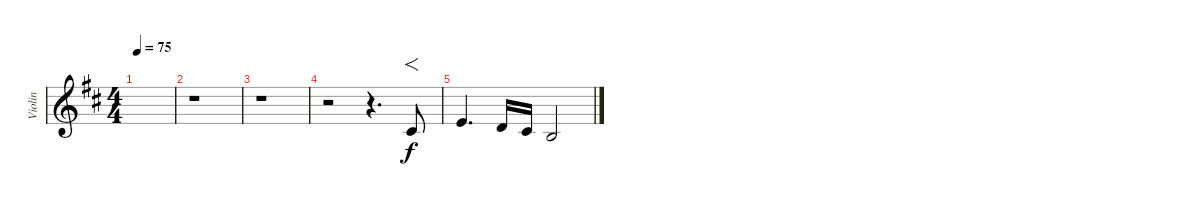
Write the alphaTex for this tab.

\track ("Violin" "Violin") {instrument violin}
\staff {score}
\tuning (E4 B3 G3 D3 A2 E2) {hide}
\ts (4 4)
\tempo 75
\clef g2
\ks bminor
|
r.1 |
r.1 |
r.2 r.4{d} 6.3.8{f} |
9.3.4{d} 7.3.16 6.3.16 9.4.2
